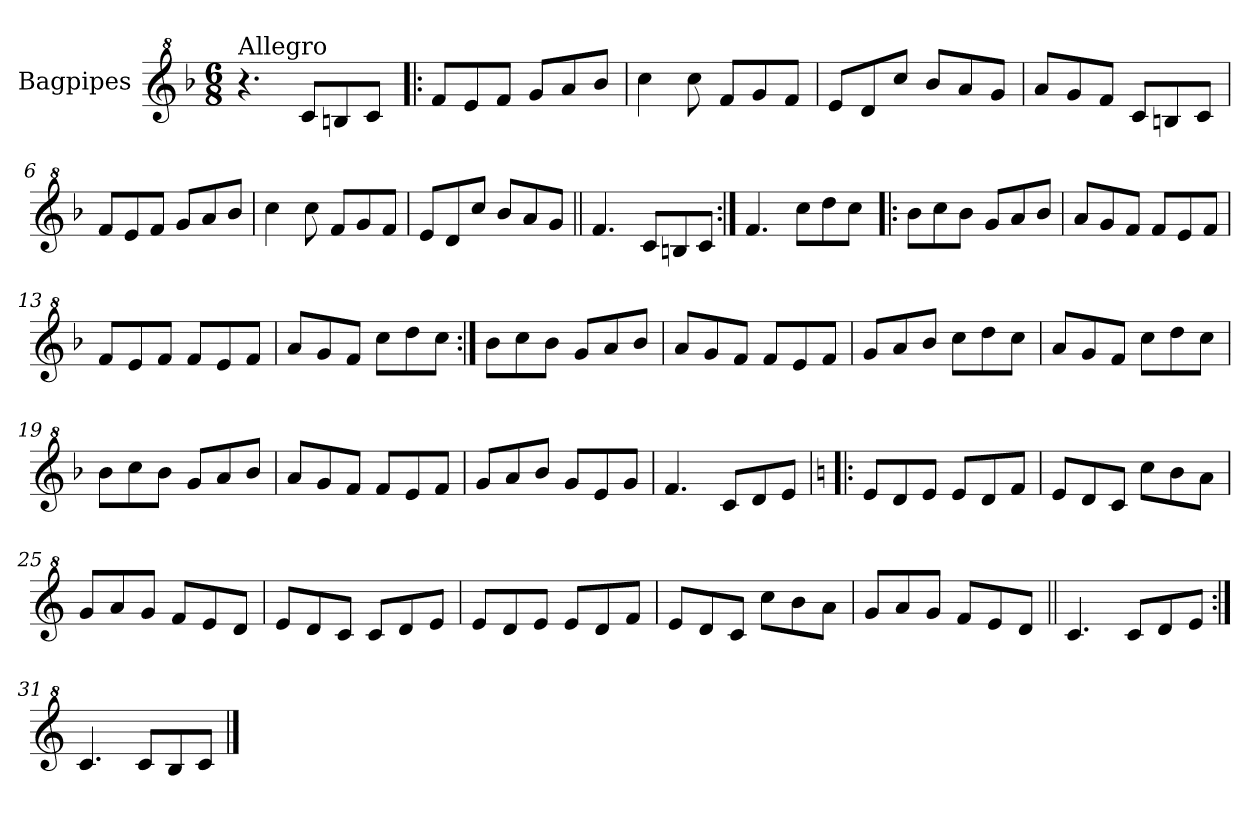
**kern
*part1
*staff1
*I"Bagpipes
*I'Bag
*clefG^2
*k[b-]
*F:
*M6/8
=1
!LO:TX:a:t=Allegro
4.r
8cc/L
8bn/
8cc/J
=2!|:
8ff/L
8ee/
8ff/J
8gg/L
8aa/
8bb-/J
=3
4ccc\
8ccc\
8ff/L
8gg/
8ff/J
=4
8ee/L
8dd/
8ccc/J
8bb-/L
8aa/
8gg/J
=5
8aa/L
8gg/
8ff/J
8cc/L
8bn/
8cc/J
=6
8ff/L
8ee/
8ff/J
8gg/L
8aa/
8bb-/J
=7
4ccc\
8ccc\
8ff/L
8gg/
8ff/J
!!LO:LB:g=z
=8
8ee/L
8dd/
8ccc/J
8bb-/L
8aa/
8gg/J
=9||
4.ff/
8cc/L
8bn/
8cc/J
=10:|!
4.ff/
8ccc\L
8ddd\
8ccc\J
=11!|:
8bb-\L
8ccc\
8bb-\J
8gg/L
8aa/
8bb-/J
=12
8aa/L
8gg/
8ff/J
8ff/L
8ee/
8ff/J
=13
8ff/L
8ee/
8ff/J
8ff/L
8ee/
8ff/J
!!LO:LB:g=z
=14
8aa/L
8gg/
8ff/J
8ccc\L
8ddd\
8ccc\J
=15:|!
8bb-\L
8ccc\
8bb-\J
8gg/L
8aa/
8bb-/J
=16
8aa/L
8gg/
8ff/J
8ff/L
8ee/
8ff/J
=17
8gg/L
8aa/
8bb-/J
8ccc\L
8ddd\
8ccc\J
=18
8aa/L
8gg/
8ff/J
8ccc\L
8ddd\
8ccc\J
=19
8bb-\L
8ccc\
8bb-\J
8gg/L
8aa/
8bb-/J
!!LO:LB:g=z
=20
8aa/L
8gg/
8ff/J
8ff/L
8ee/
8ff/J
=21
8gg/L
8aa/
8bb-/J
8gg/L
8ee/
8gg/J
=22
4.ff/
8cc/L
8dd/
8ee/J
=23!|:
*k[]
*C:
8ee/L
8dd/
8ee/J
8ee/L
8dd/
8ff/J
=24
8ee/L
8dd/
8cc/J
8ccc\L
8bb\
8aa\J
=25
8gg/L
8aa/
8gg/J
8ff/L
8ee/
8dd/J
!!LO:LB:g=z
=26
8ee/L
8dd/
8cc/J
8cc/L
8dd/
8ee/J
=27
8ee/L
8dd/
8ee/J
8ee/L
8dd/
8ff/J
=28
8ee/L
8dd/
8cc/J
8ccc\L
8bb\
8aa\J
=29
8gg/L
8aa/
8gg/J
8ff/L
8ee/
8dd/J
=30||
4.cc/
8cc/L
8dd/
8ee/J
=31:|!
4.cc/
8cc/L
8b/
8cc/J
==
*-
